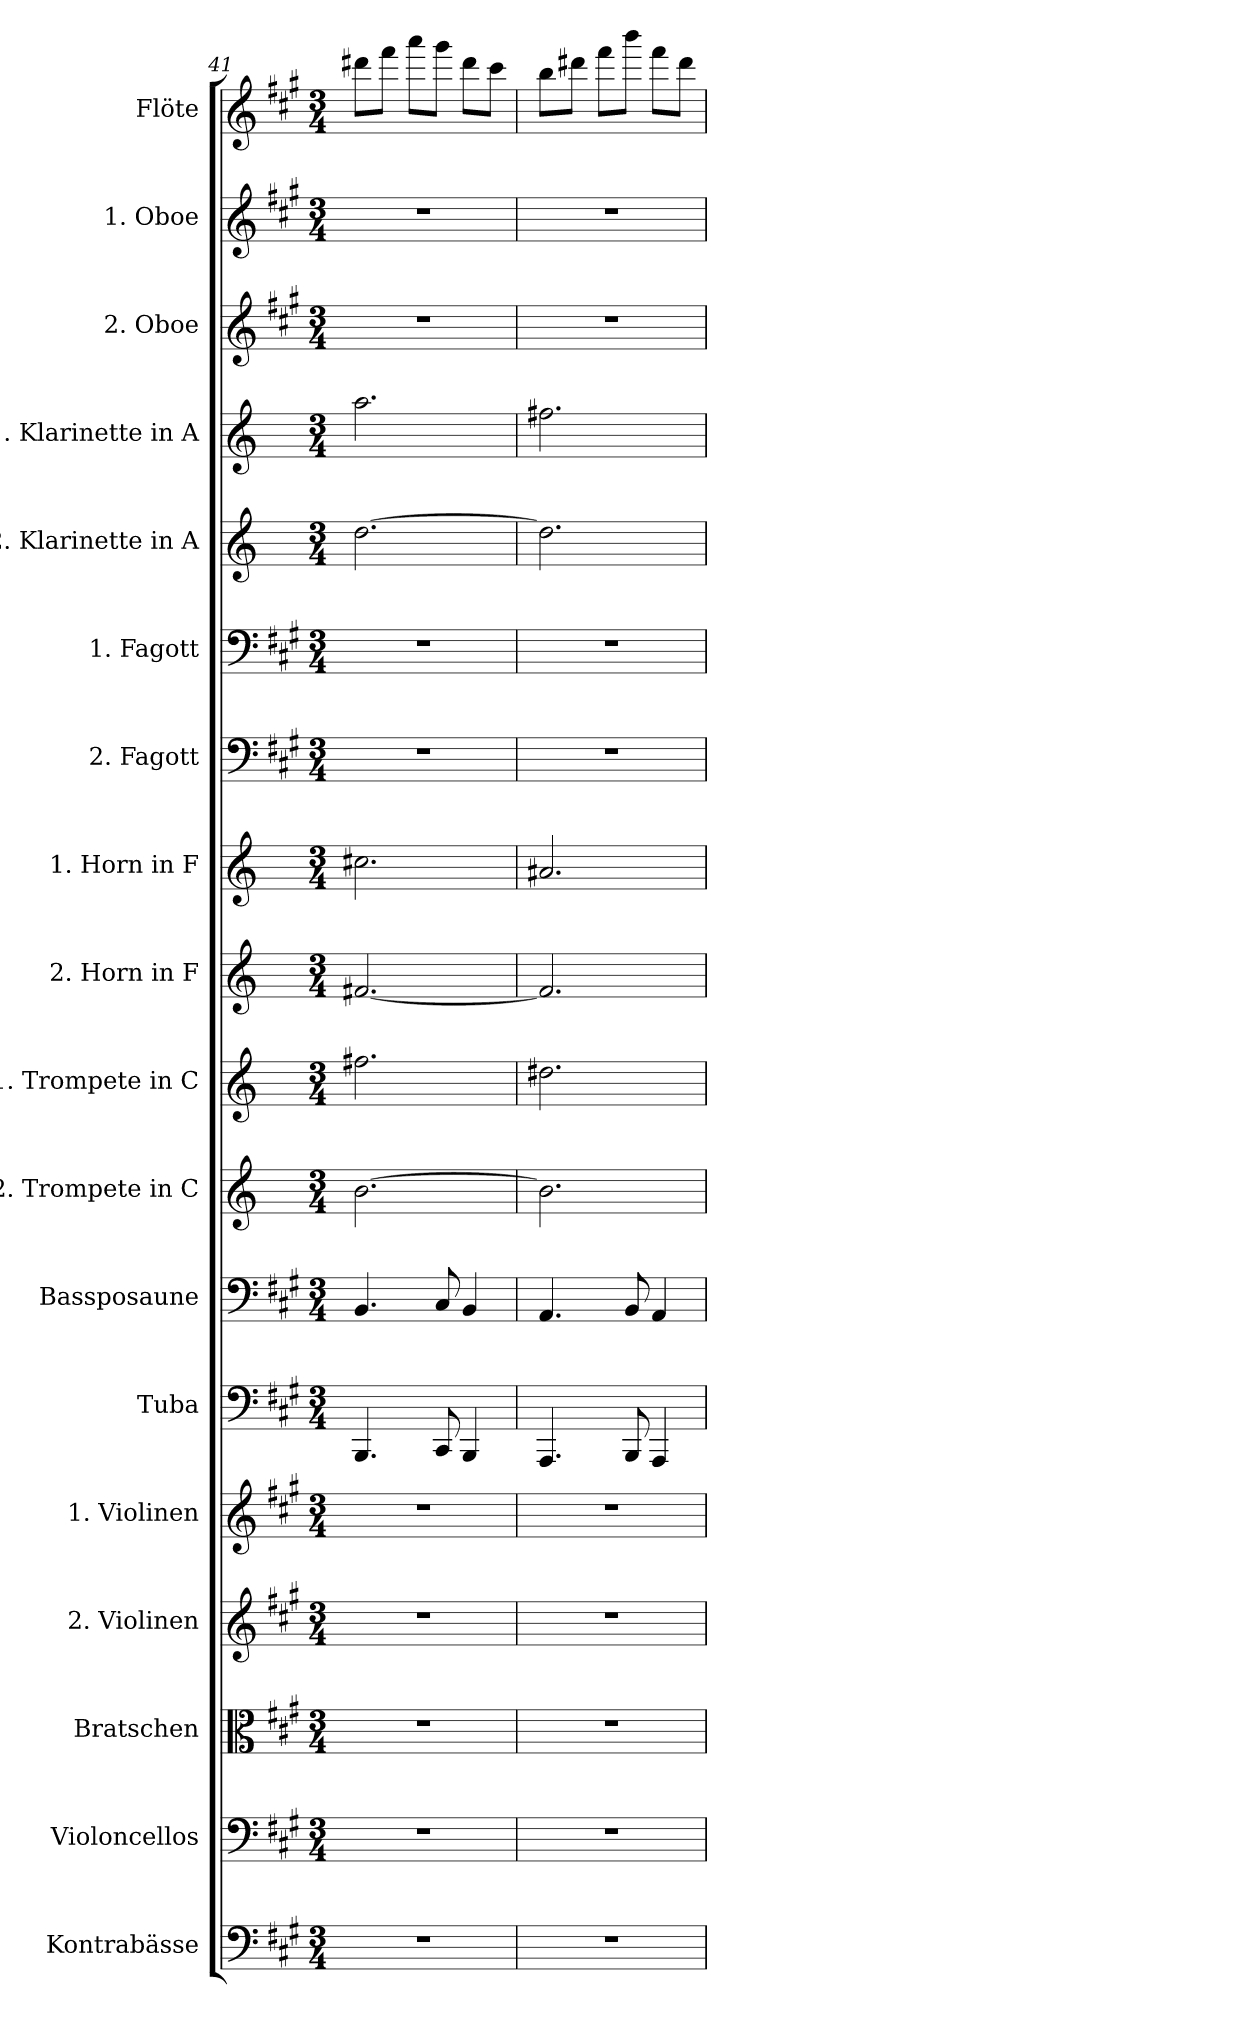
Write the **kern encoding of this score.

**kern	**kern	**kern	**kern	**kern	**kern	**kern	**kern	**kern	**kern	**kern	**kern	**kern	**kern	**kern	**kern	**kern	**kern
*part18	*part17	*part16	*part15	*part14	*part13	*part12	*part11	*part10	*part9	*part8	*part7	*part6	*part5	*part4	*part3	*part2	*part1
*staff18	*staff17	*staff16	*staff15	*staff14	*staff13	*staff12	*staff11	*staff10	*staff9	*staff8	*staff7	*staff6	*staff5	*staff4	*staff3	*staff2	*staff1
*I"Kontrabässe	*I"Violoncellos	*I"Bratschen	*I"2. Violinen	*I"1. Violinen	*I"Tuba	*I"Bassposaune	*I"2. Trompete in C	*I"1. Trompete in C	*I"2. Horn in F	*I"1. Horn in F	*I"2. Fagott	*I"1. Fagott	*I"2. Klarinette in A	*I"1. Klarinette in A	*I"2. Oboe	*I"1. Oboe	*I"Flöte
*I'Kbs.	*I'Vcs.	*I'Bran.	*I'2. Vln.	*I'1. Vln.	*I'Tba.	*I'B.psn.	*	*	*	*	*I'2. Fgt.	*I'1. Fgt.	*	*	*I'2. Ob.	*I'1. Ob.	*I'Fl.
*clefF4	*clefF4	*clefC3	*clefG2	*clefG2	*clefF4	*clefF4	*clefG2	*clefG2	*clefG2	*clefG2	*clefF4	*clefF4	*clefG2	*clefG2	*clefG2	*clefG2	*clefG2
*ITrd7c12	*	*	*	*	*	*	*	*	*ITrd4c7	*ITrd4c7	*	*	*ITrd2c3	*ITrd2c3	*	*	*
*k[f#c#g#]	*k[f#c#g#]	*k[f#c#g#]	*k[f#c#g#]	*k[f#c#g#]	*k[f#c#g#]	*k[f#c#g#]	*k[]	*k[]	*k[b-]	*k[b-]	*k[f#c#g#]	*k[f#c#g#]	*k[f#c#g#]	*k[f#c#g#]	*k[f#c#g#]	*k[f#c#g#]	*k[f#c#g#]
*M3/4	*M3/4	*M3/4	*M3/4	*M3/4	*M3/4	*M3/4	*M3/4	*M3/4	*M3/4	*M3/4	*M3/4	*M3/4	*M3/4	*M3/4	*M3/4	*M3/4	*M3/4
=41	=41	=41	=41	=41	=41	=41	=41	=41	=41	=41	=41	=41	=41	=41	=41	=41	=41
2.r	2.r	2.r	2.r	2.r	4.BBB/	4.BB/	[2.b\	2.ff#X\	[2.Bn/	2.f#X\	2.r	2.r	[2.b\	2.ff#\	2.r	2.r	8ddd#X\L
.	.	.	.	.	.	.	.	.	.	.	.	.	.	.	.	.	8fff#\J
.	.	.	.	.	.	.	.	.	.	.	.	.	.	.	.	.	8aaa\L
.	.	.	.	.	8CC#/	8C#/	.	.	.	.	.	.	.	.	.	.	8ggg#\J
.	.	.	.	.	4BBB/	4BB/	.	.	.	.	.	.	.	.	.	.	8ddd#\L
.	.	.	.	.	.	.	.	.	.	.	.	.	.	.	.	.	8ccc#\J
!!LO:PB:g=z
=42	=42	=42	=42	=42	=42	=42	=42	=42	=42	=42	=42	=42	=42	=42	=42	=42	=42
2.r	2.r	2.r	2.r	2.r	4.AAA/	4.AA/	2.b\]	2.dd#X\	2.B/]	2.d#X/	2.r	2.r	2.b\]	2.dd#X\	2.r	2.r	8bb\L
.	.	.	.	.	.	.	.	.	.	.	.	.	.	.	.	.	8ddd#X\J
.	.	.	.	.	.	.	.	.	.	.	.	.	.	.	.	.	8fff#\L
.	.	.	.	.	8BBB/	8BB/	.	.	.	.	.	.	.	.	.	.	8bbb\J
.	.	.	.	.	4AAA/	4AA/	.	.	.	.	.	.	.	.	.	.	8fff#\L
.	.	.	.	.	.	.	.	.	.	.	.	.	.	.	.	.	8ddd#\J
=	=	=	=	=	=	=	=	=	=	=	=	=	=	=	=	=	=
*-	*-	*-	*-	*-	*-	*-	*-	*-	*-	*-	*-	*-	*-	*-	*-	*-	*-
